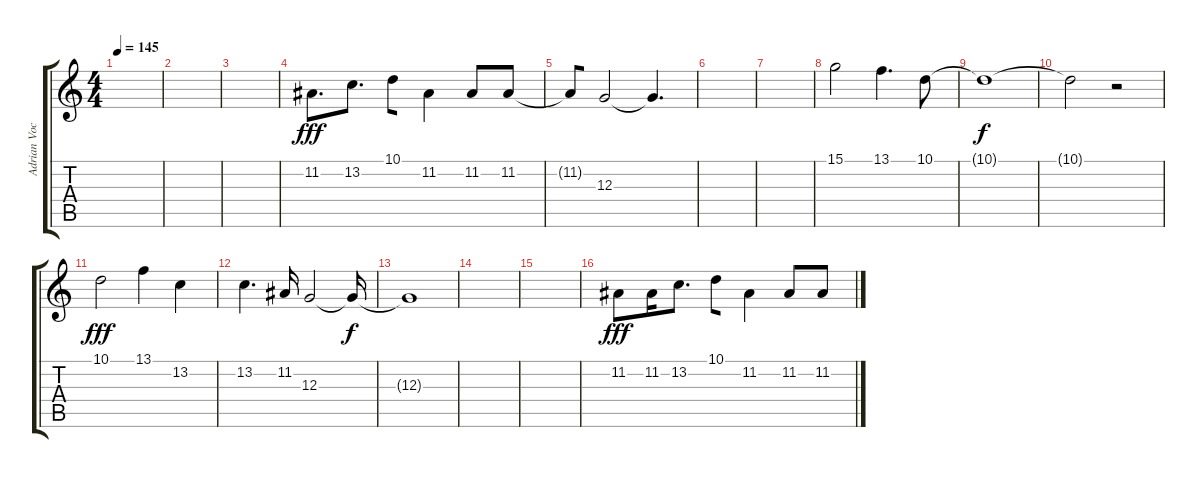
\track ("Adrian Vocal" "Adrian Voc") {instrument trumpet}
\staff {score tabs}
\tuning (E4 B3 G3 D3 A2 E2) {hide}
\ts (4 4)
\tempo 145
\clef g2
\ks c
|
|
|
11.2.8{d dy fff beam merge} 13.2.8{d} 10.1.8{beam merge} 11.2.4 11.2.8{beam merge} 11.2.8 |
11.2{t}.8{beam merge} 12.3.2 12.3{t}.4{d} |
|
|
15.1.2{beam merge} 13.1.4{d} 10.1.8 |
10.1{t}.1{dy f} |
10.1{t}.2 r.2 |
10.1.2{dy fff} 13.1.4{beam merge} 13.2.4 |
13.2.4{d} 11.2.16 12.3.2 12.3{t}.16{dy f} |
12.3{t}.1 |
|
|
11.2.8{dy fff beam merge} 11.2.16 13.2.8{d} 10.1.8{beam merge} 11.2.4 11.2.8 11.2.8
